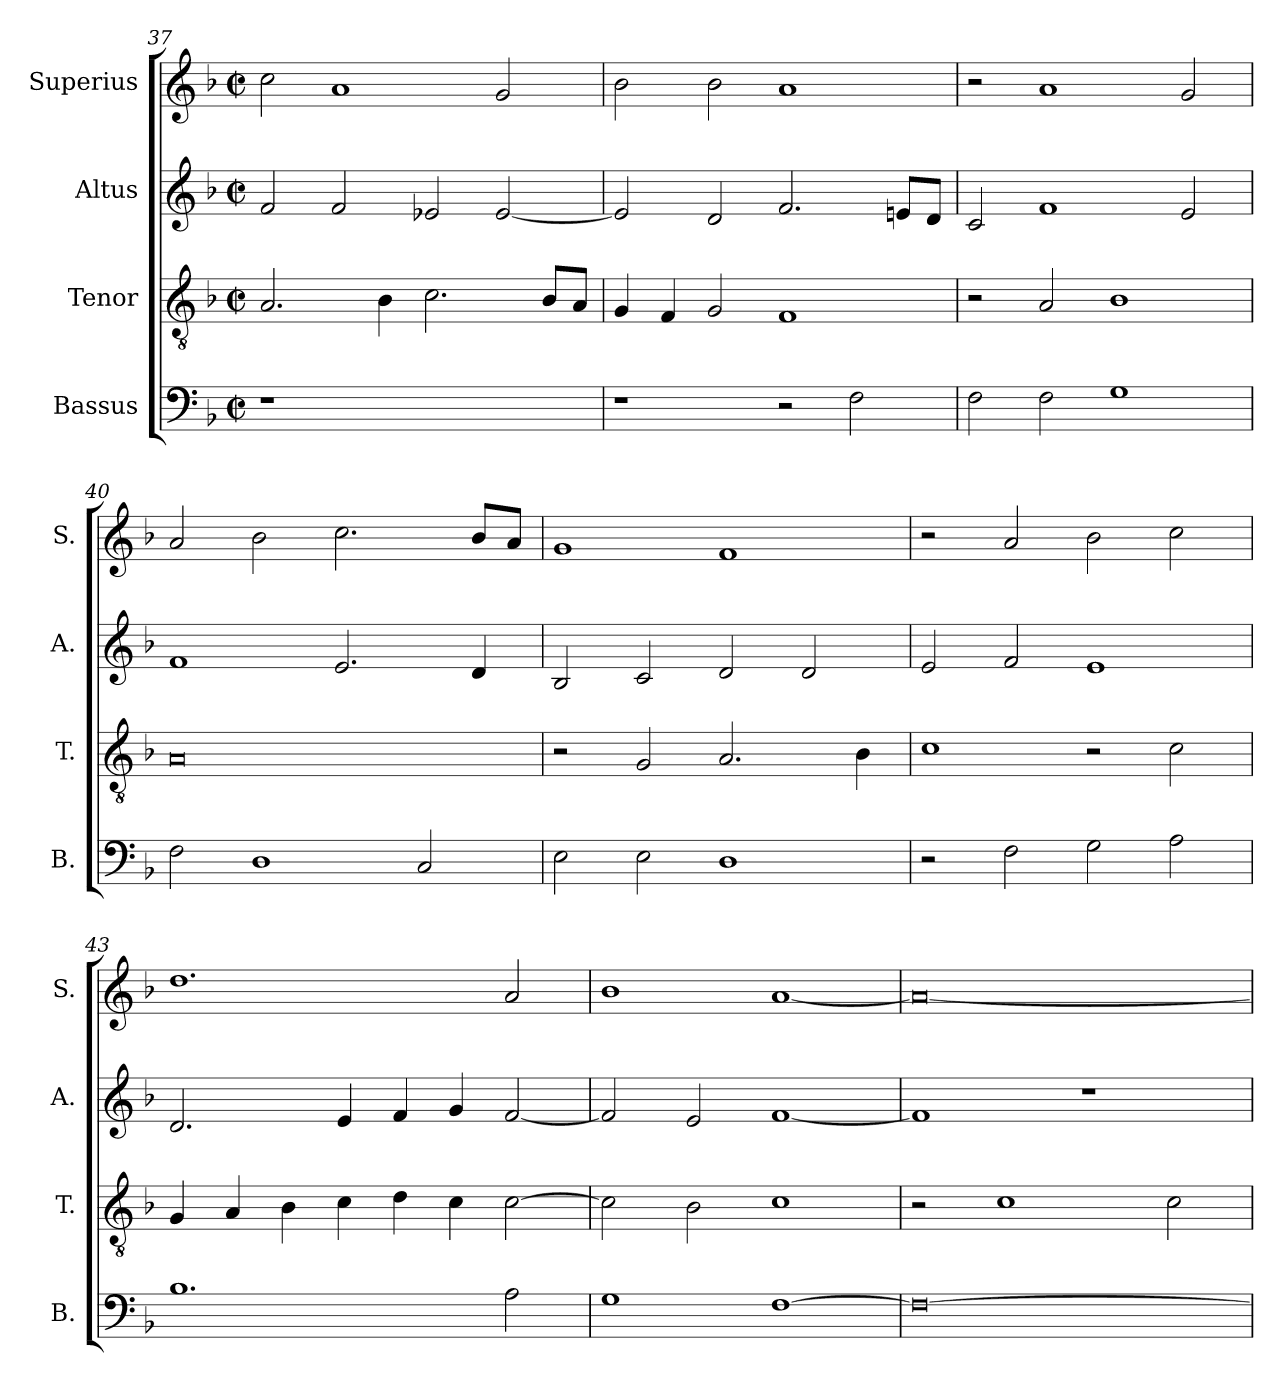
**kern	**kern	**kern	**kern
*part4	*part3	*part2	*part1
*staff4	*staff3	*staff2	*staff1
*I"Bassus	*I"Tenor	*I"Altus	*I"Superius
*I'B.	*I'T.	*I'A.	*I'S.
*clefF4	*clefGv2	*clefG2	*clefG2
*	*ITrd7c12	*	*
*k[b-]	*k[b-]	*k[b-]	*k[b-]
*d:	*d:	*d:	*d:
*M2/2	*M2/2	*M2/2	*M2/2
*met(c|)	*met(c|)	*met(c|)	*met(c|)
=37	=37	=37	=37
!LO:N:vis=1	!	!	!
1r	2.AAi/	2fi/	2cci\
.	.	2fi/	1ai
.	4BB-i\	.	.
1ryy	2.Ci\	2e-Xi/	.
.	.	[<2e-i/	2gi/
.	8BB-i/L	.	.
.	8AAi/J	.	.
=38	=38	=38	=38
1r	4GGi/	2e-i/]	2b-i\
.	4FFi/	.	.
.	2GGi/	2di/	2b-i\
2r	1FFi	2.fi/	1ai
2Fi\	.	.	.
.	.	8ei/L	.
.	.	8di/J	.
!!LO:LB:g=z
=39	=39	=39	=39
2Fi\	2r	2ci/	2r
2Fi\	2AAi/	1fi	1ai
1Gi	1BB-i	.	.
.	.	2ei/	2gi/
=40	=40	=40	=40
2Fi\	0AAi	1fi	2ai/
1Di	.	.	2b-i\
.	.	2.ei/	2.cci\
2Ci/	.	.	.
.	.	4di/	8b-i/L
.	.	.	8ai/J
=41	=41	=41	=41
2Ei\	2r	2B-i/	1gi
2Ei\	2GGi/	2ci/	.
1Di	2.AAi/	2di/	1fi
.	.	2di/	.
.	4BB-i\	.	.
=42	=42	=42	=42
2r	1Ci	2ei/	2r
2Fi\	.	2fi/	2ai/
2Gi\	2r	1ei	2b-i\
2Ai\	2Ci\	.	2cci\
=43	=43	=43	=43
1.B-i	4GGi/	2.di/	1.ddi
.	4AAi/	.	.
.	4BB-i\	.	.
.	4Ci\	4ei/	.
.	4Di\	4fi/	.
.	4Ci\	4gi/	.
2Ai\	[>2Ci\	[<2fi/	2ai/
!!LO:PB:g=z
=44	=44	=44	=44
1Gi	2Ci\]	2fi/]	1b-i
.	2BB-i\	2ei/	.
[>1Fi	1Ci	[<1fi	[<1ai
=45	=45	=45	=45
0Fi_>	2r	1fi]	0ai_<
.	1Ci	.	.
.	.	1r	.
.	2Ci\	.	.
=	=	=	=
*-	*-	*-	*-
